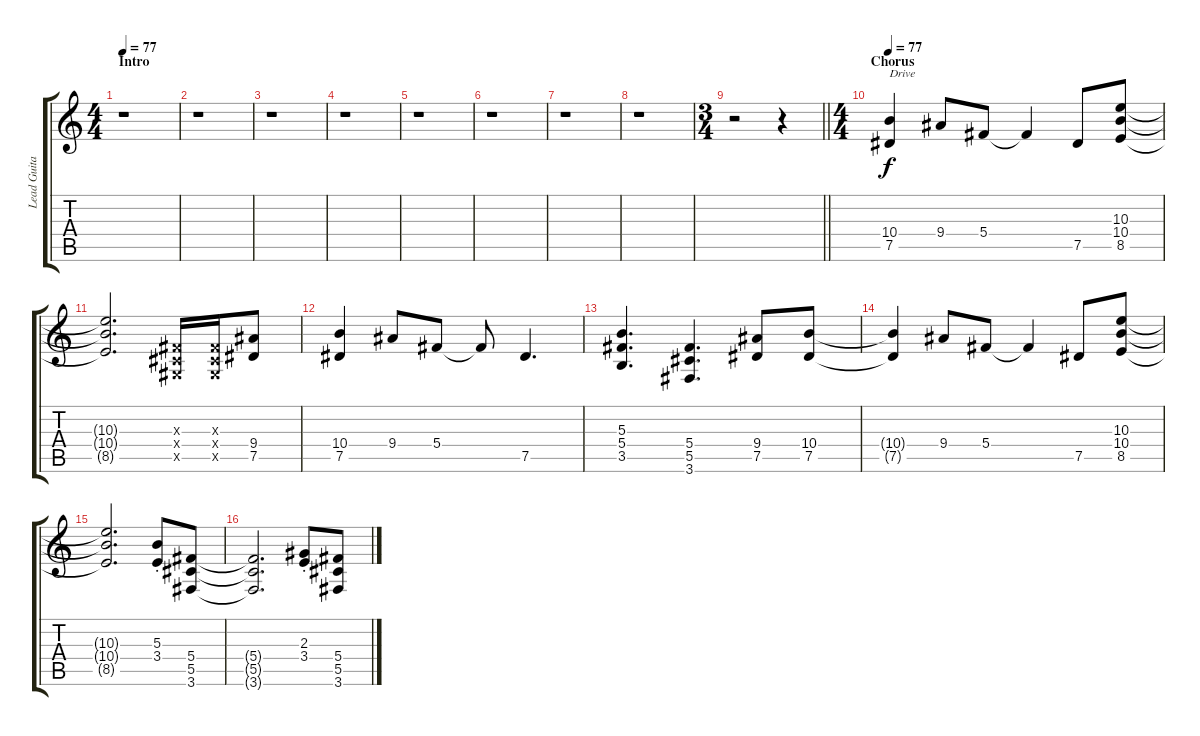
\track ("Lead Guitar" "Lead Guita") {instrument distortionguitar}
\staff {score tabs}
\tuning (Eb4 Bb3 Gb3 Db3 Ab2 Eb2) {hide}
\ts (4 4)
\section ("" "Intro")
\tempo 77
\tempo 60
\tempo 77
\clef g2
\ks c
r.1{dy f instrument distortionguitar} |
r.1 |
r.1 |
r.1 |
r.1 |
r.1 |
r.1 |
r.1 |
\ts (3 4)
\barLineRight lightlight
r.2 r.4 |
\ts (4 4)
\section ("" "Chorus")
\tempo 77
(10.4 7.5).4{txt "Drive"} 9.4.8 5.4.8 5.4{t}.4 7.5.8 (10.3 10.4 8.5).8 |
(10.3{t} 10.4{t} 8.5{t}).2{d} (0.3{x} 0.4{x} 0.5{x}).16 (0.3{x} 0.4{x} 0.5{x}).16 (9.4 7.5).8 |
(10.4 7.5).4 9.4.8 5.4.8 5.4{t}.8 7.5.4{d} |
(5.3 5.4 3.5).4{d} (5.4 5.5 3.6).4{d} (9.4 7.5).8 (10.4 7.5).8 |
(10.4{t} 7.5{t}).4 9.4.8 5.4.8 5.4{t}.4 7.5.8 (10.3 10.4 8.5).8 |
(10.3{t} 10.4{t} 8.5{t}).2{d} (5.3{st} 3.4{st}).8 (5.4 5.5 3.6).8 |
(5.4{t} 5.5{t} 3.6{t}).2{d} (2.3{st} 3.4{st}).8 (5.4 5.5 3.6).8
